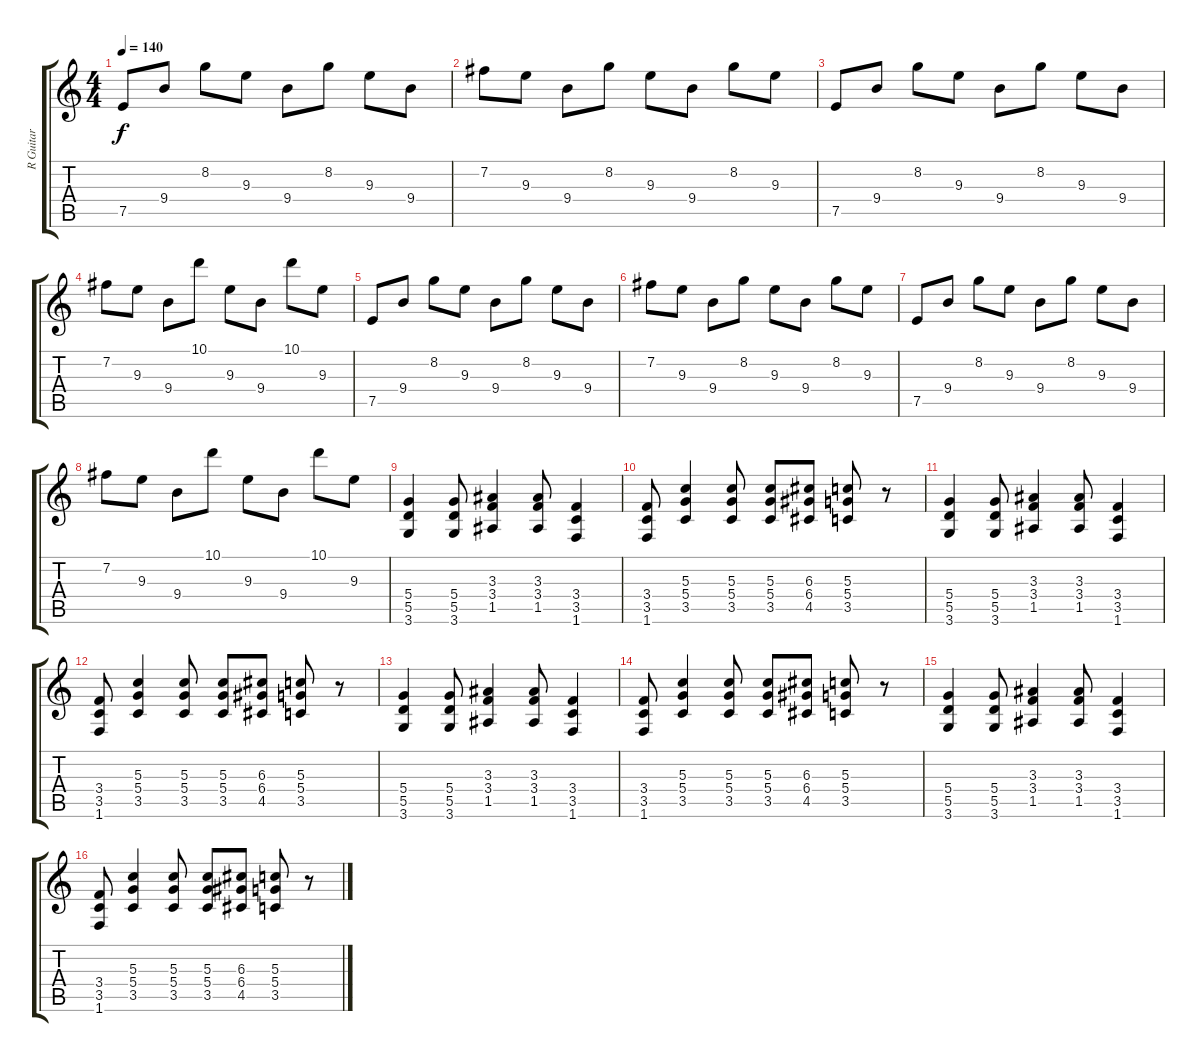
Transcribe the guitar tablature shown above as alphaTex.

\track ("R Guitar" "R Guitar") {instrument distortionguitar}
\staff {score tabs}
\tuning (E4 B3 G3 D3 A2 E2) {hide}
\ts (4 4)
\tempo 140
\clef g2
\ks c
7.5.8{dy f} 9.4.8 8.2.8 9.3.8 9.4.8 8.2.8 9.3.8 9.4.8 |
7.2.8 9.3.8 9.4.8 8.2.8 9.3.8 9.4.8 8.2.8 9.3.8 |
7.5.8 9.4.8 8.2.8 9.3.8 9.4.8 8.2.8 9.3.8 9.4.8 |
7.2.8 9.3.8 9.4.8 10.1.8 9.3.8 9.4.8 10.1.8 9.3.8 |
7.5.8 9.4.8 8.2.8 9.3.8 9.4.8 8.2.8 9.3.8 9.4.8 |
7.2.8 9.3.8 9.4.8 8.2.8 9.3.8 9.4.8 8.2.8 9.3.8 |
7.5.8 9.4.8 8.2.8 9.3.8 9.4.8 8.2.8 9.3.8 9.4.8 |
7.2.8 9.3.8 9.4.8 10.1.8 9.3.8 9.4.8 10.1.8 9.3.8 |
(5.4 5.5 3.6).4 (5.4 5.5 3.6).8 (3.3 3.4 1.5).4 (3.3 3.4 1.5).8 (3.4 3.5 1.6).4 |
(3.4 3.5 1.6).8 (5.3 5.4 3.5).4 (5.3 5.4 3.5).8 (5.3 5.4 3.5).8 (6.3 6.4 4.5).8 (5.3 5.4 3.5).8 r.8 |
(5.4 5.5 3.6).4 (5.4 5.5 3.6).8 (3.3 3.4 1.5).4 (3.3 3.4 1.5).8 (3.4 3.5 1.6).4 |
(3.4 3.5 1.6).8 (5.3 5.4 3.5).4 (5.3 5.4 3.5).8 (5.3 5.4 3.5).8 (6.3 6.4 4.5).8 (5.3 5.4 3.5).8 r.8 |
(5.4 5.5 3.6).4 (5.4 5.5 3.6).8 (3.3 3.4 1.5).4 (3.3 3.4 1.5).8 (3.4 3.5 1.6).4 |
(3.4 3.5 1.6).8 (5.3 5.4 3.5).4 (5.3 5.4 3.5).8 (5.3 5.4 3.5).8 (6.3 6.4 4.5).8 (5.3 5.4 3.5).8 r.8 |
(5.4 5.5 3.6).4 (5.4 5.5 3.6).8 (3.3 3.4 1.5).4 (3.3 3.4 1.5).8 (3.4 3.5 1.6).4 |
(3.4 3.5 1.6).8 (5.3 5.4 3.5).4 (5.3 5.4 3.5).8 (5.3 5.4 3.5).8 (6.3 6.4 4.5).8 (5.3 5.4 3.5).8 r.8
